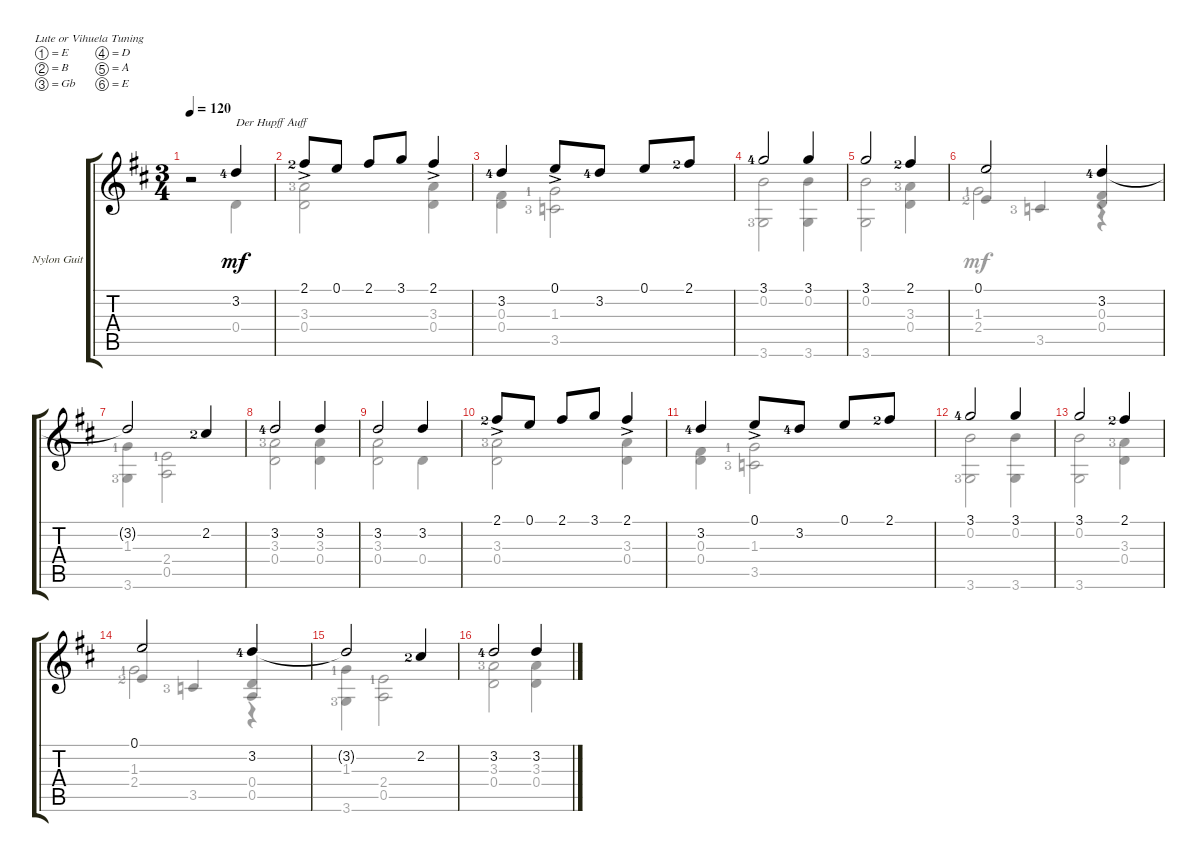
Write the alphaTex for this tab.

\defaultSystemsLayout 4
\bracketExtendMode groupsimilarinstruments
\firstSystemTrackNameOrientation horizontal
\otherSystemsTrackNameOrientation horizontal
\track ("Nylon Guitar" "Nylon Guit") {instrument acousticguitarsteel}
\staff {score tabs}
\tuning (E4 B3 Gb3 D3 A2 E2)
\voice
\ts (3 4)
\tempo 120
\clef g2
\ks d
r.2{dy mf} 3.2{lf 5}.4{txt "Der Hupff Auff"} |
2.1{ac lf 3}.8 0.1.8 2.1.8 3.1.8 2.1{ac}.4 |
3.2{lf 5}.4 0.1{ac}.8 3.2{lf 5}.8 0.1.8 2.1{lf 3}.8 |
3.1{lf 5}.2 3.1.4 |
3.1.2 2.1{lf 3}.4 |
0.1.2 3.2{lf 5}.4 |
3.2{t}.2 2.2{lf 3}.4 |
3.2{lf 5}.2 3.2.4 |
3.2.2 3.2.4 |
2.1{ac lf 3}.8 0.1.8 2.1.8 3.1.8 2.1{ac}.4 |
3.2{lf 5}.4 0.1{ac}.8 3.2{lf 5}.8 0.1.8 2.1{lf 3}.8 |
3.1{lf 5}.2 3.1.4 |
3.1.2 2.1{lf 3}.4 |
0.1.2 3.2{lf 5}.4 |
3.2{t}.2 2.2{lf 3}.4 |
3.2{lf 5}.2 3.2.4
\voice
\clef g2
\ottava regular
\simile none
\ks d
r.2{dy mf} 0.4.4 |
(0.4 3.3{lf 4}).2 (3.3 0.4).4 |
(0.4 0.3).4 (1.3{lf 2} 3.5{lf 4}).2 |
(3.6{lf 4} 0.2).2 (0.2 3.6).4 |
(3.6 0.2).2 (3.3{lf 4} 0.4).4 |
2.4{lf 3}.4{beam invert} 3.5{lf 4}.4{beam invert} (0.4 0.3).4{beam invert} |
(1.3{lf 2} 3.6{lf 4}).4 (2.4{lf 2} 0.5).2 |
(0.4 3.3{lf 4}).2 (3.3 0.4).4 |
(0.4 3.3).2 0.4.4 |
(0.4 3.3{lf 4}).2 (3.3 0.4).4 |
(0.4 0.3).4 (1.3{lf 2} 3.5{lf 4}).2 |
(3.6{lf 4} 0.2).2 (0.2 3.6).4 |
(3.6 0.2).2 (3.3{lf 4} 0.4).4 |
2.4{lf 3}.4{beam invert} 3.5{lf 4}.4{beam invert} (0.5 0.4).4{beam invert} |
(1.3{lf 2} 3.6{lf 4}).4 (0.5 2.4{lf 2}).2 |
(3.3{lf 4} 0.4).2 (0.4 3.3).4
\voice
\clef g2
\ottava regular
\simile none
\ks d
|
|
|
|
|
1.3{lf 2}.2 r.4 |
|
|
|
|
|
|
|
1.3{lf 2}.2 r.4 |
|
